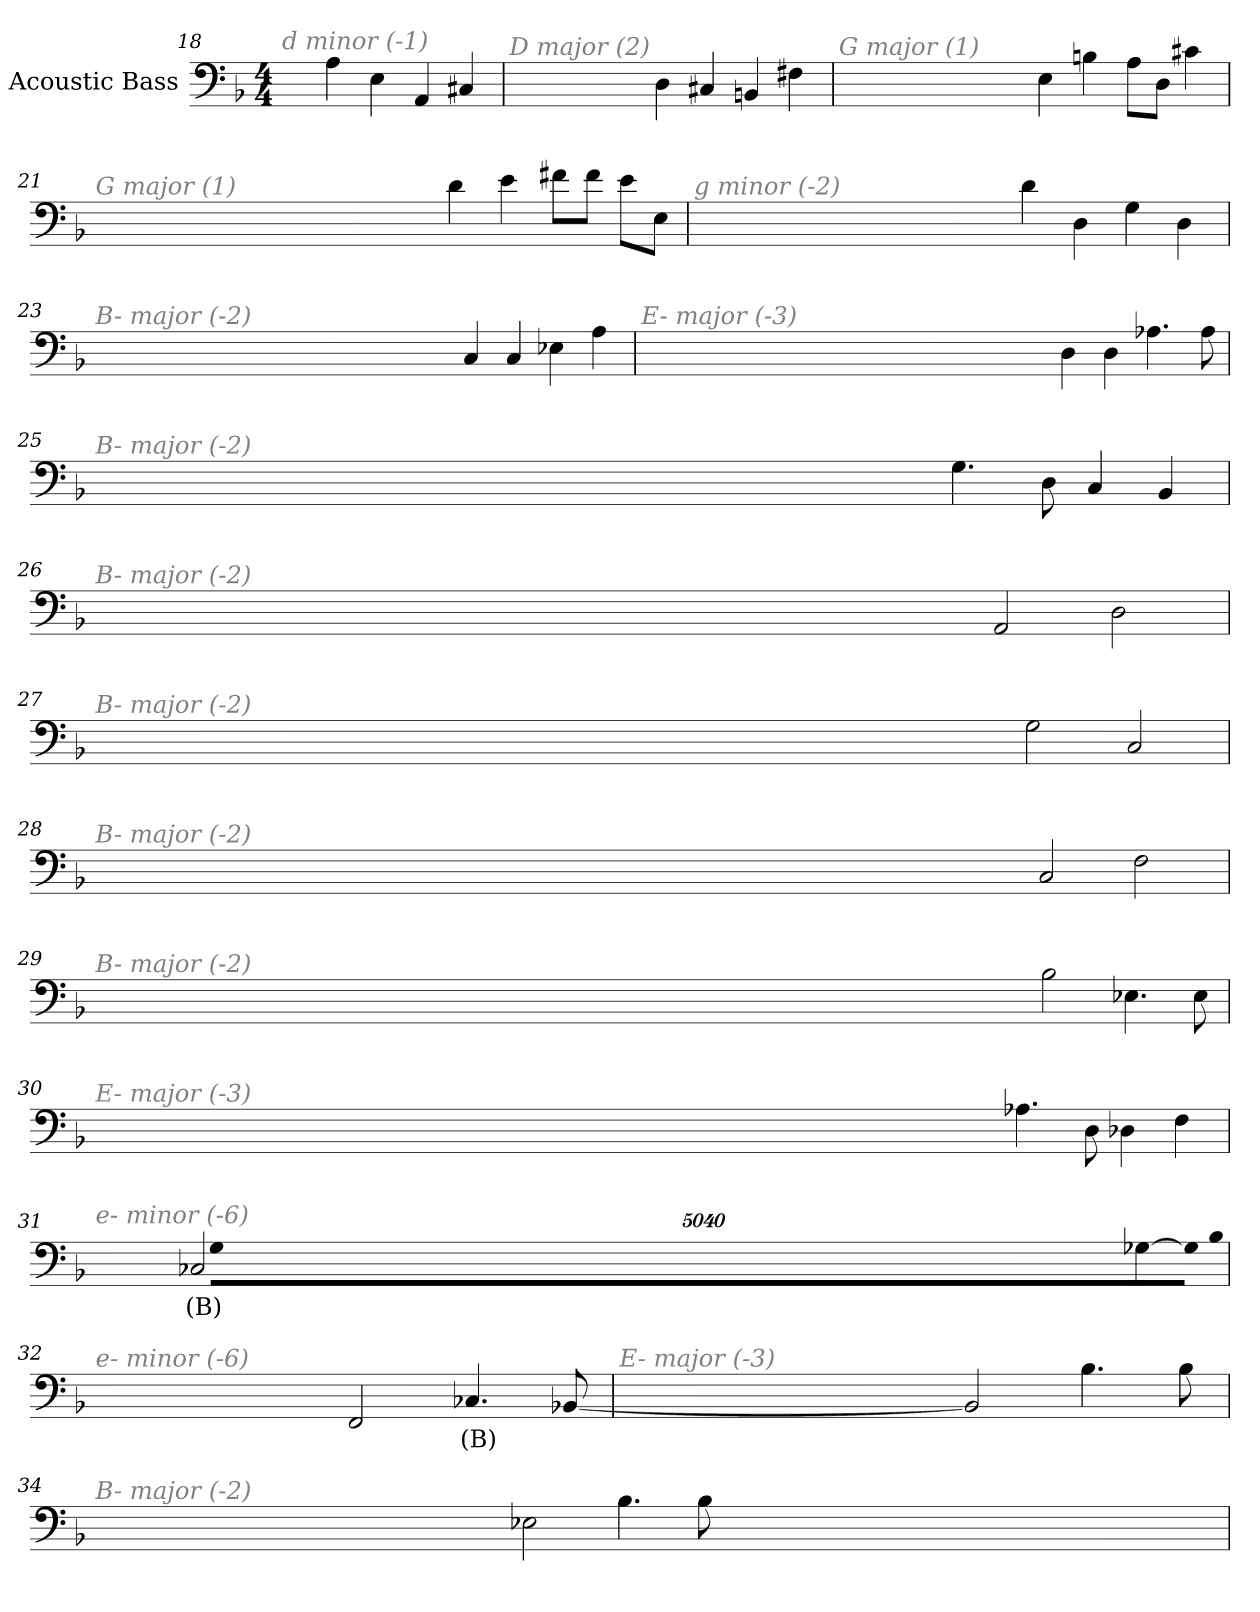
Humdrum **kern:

**kern	**text
*part1	*part1
*staff1	*staff1
*I"Acoustic Bass	*
*clefF4	*
*ITrd7c12	*
*k[b-]	*
*F:	*
*M4/4	*
=18	=18
!LO:TX:i:color=#808080:t=d minor (-1)	!
4AA	.
4EE	.
4AAA	.
4CC#X	.
=19	=19
!LO:TX:i:color=#808080:t=D major (2)	!
4DD	.
4CC#X	.
4BBBn	.
4FF#X	.
=20	=20
!LO:TX:i:color=#808080:t=G major (1)	!
4EE	.
4BBn	.
8AAL	.
8DDJ	.
4C#X	.
=21	=21
!LO:TX:i:color=#808080:t=G major (1)	!
4D	.
4E	.
8F#XL	.
8F#J	.
8EL	.
8EEJ	.
=22	=22
!LO:TX:i:color=#808080:t=g minor (-2)	!
4D	.
4DD	.
4GG	.
4DD	.
=23	=23
!LO:TX:i:color=#808080:t=B- major (-2)	!
4CC	.
4CC	.
4EE-X	.
4AA	.
=24	=24
!LO:TX:i:color=#808080:t=E- major (-3)	!
4DD	.
4DD	.
4.AA-X	.
8AA-	.
=25	=25
!LO:TX:i:color=#808080:t=B- major (-2)	!
4.GG	.
8DD	.
4CC	.
4BBB-	.
=26	=26
!LO:TX:i:color=#808080:t=B- major (-2)	!
2AAA	.
2DD	.
=27	=27
!LO:TX:i:color=#808080:t=B- major (-2)	!
2GG	.
2CC	.
=28	=28
!LO:TX:i:color=#808080:t=B- major (-2)	!
2CC	.
2FF	.
=29	=29
!LO:TX:i:color=#808080:t=B- major (-2)	!
2BB-	.
4.EE-X	.
8EE-	.
=30	=30
!LO:TX:i:color=#808080:t=E- major (-3)	!
4.AA-X	.
8DD	.
4DD-X	.
4FF	.
=31	=31
!LO:TX:i:color=#808080:t=e- minor (-6)	!
[4GG-X	.
!LO:N:vis=8	!
40320%3347GG-L]	.
!LO:N:vis=8	!
40320%3347BB-	.
!LO:N:vis=8	!
40320%3347GG-J	.
2CC-Xi	(B)
=32	=32
!LO:TX:i:color=#808080:t=e- minor (-6)	!
2FFF	.
4.CC-Xi	(B)
[8BBB-X	.
=33	=33
!LO:TX:i:color=#808080:t=E- major (-3)	!
2BBB-]	.
4.BB-	.
8BB-	.
=34	=34
!LO:TX:i:color=#808080:t=B- major (-2)	!
2EE-X	.
4.BB-	.
8BB-	.
=	=
*-	*-
